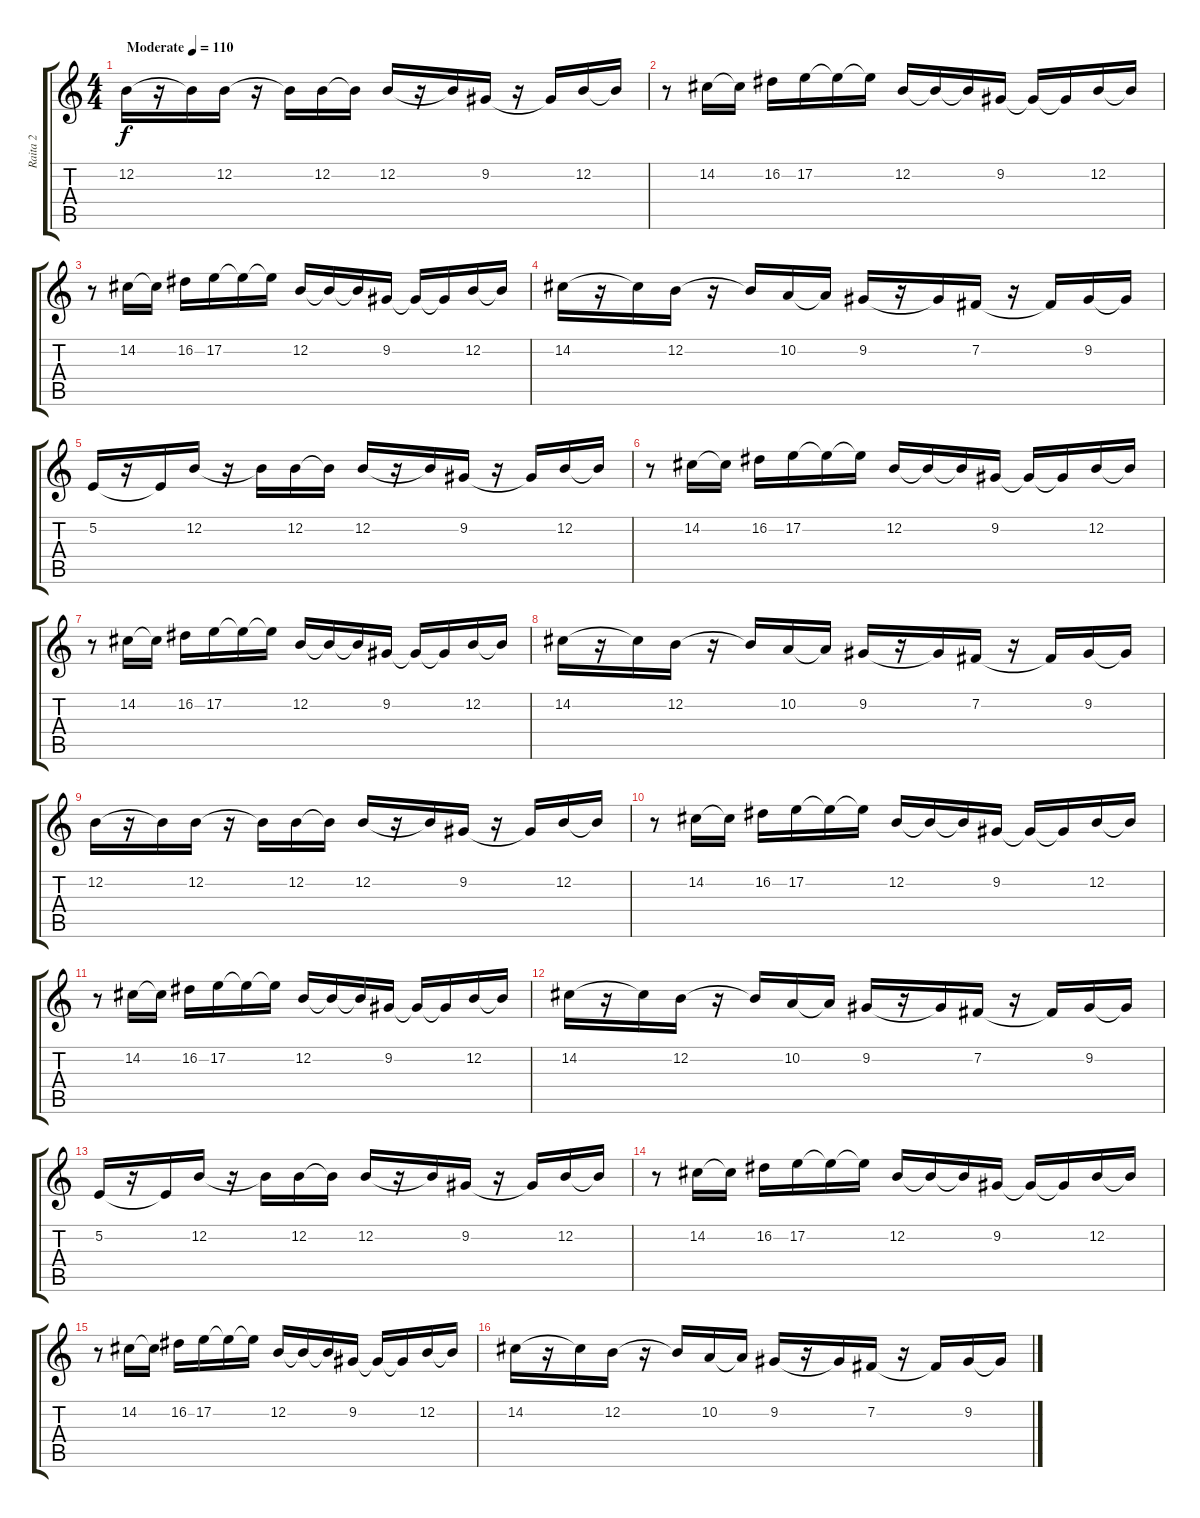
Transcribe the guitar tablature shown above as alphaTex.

\track ("Raita 2" "Raita 2") {instrument flute}
\staff {score tabs}
\tuning (E4 B3 G3 D3 A2 E2) {hide}
\ts (4 4)
\tempo (110 "Moderate")
\clef g2
\ks c
12.2.16{dy f instrument flute} r.16 12.2{t}.16 12.2.16 r.16 12.2{t}.16 12.2.16 12.2{t}.16 12.2.16 r.16 12.2{t}.16 9.2.16 r.16 9.2{t}.16 12.2.16 12.2{t}.16 |
r.8 14.2.16 14.2{t}.16 16.2.16 17.2.16 17.2{t}.16 17.2{t}.16 12.2.16 12.2{t}.16 12.2{t}.16 9.2.16 9.2{t}.16 9.2{t}.16 12.2.16 12.2{t}.16 |
r.8 14.2.16 14.2{t}.16 16.2.16 17.2.16 17.2{t}.16 17.2{t}.16 12.2.16 12.2{t}.16 12.2{t}.16 9.2.16 9.2{t}.16 9.2{t}.16 12.2.16 12.2{t}.16 |
14.2.16 r.16 14.2{t}.16 12.2.16 r.16 12.2{t}.16 10.2.16 10.2{t}.16 9.2.16 r.16 9.2{t}.16 7.2.16 r.16 7.2{t}.16 9.2.16 9.2{t}.16 |
5.2.16 r.16 5.2{t}.16 12.2.16 r.16 12.2{t}.16 12.2.16 12.2{t}.16 12.2.16 r.16 12.2{t}.16 9.2.16 r.16 9.2{t}.16 12.2.16 12.2{t}.16 |
r.8 14.2.16 14.2{t}.16 16.2.16 17.2.16 17.2{t}.16 17.2{t}.16 12.2.16 12.2{t}.16 12.2{t}.16 9.2.16 9.2{t}.16 9.2{t}.16 12.2.16 12.2{t}.16 |
r.8 14.2.16 14.2{t}.16 16.2.16 17.2.16 17.2{t}.16 17.2{t}.16 12.2.16 12.2{t}.16 12.2{t}.16 9.2.16 9.2{t}.16 9.2{t}.16 12.2.16 12.2{t}.16 |
14.2.16 r.16 14.2{t}.16 12.2.16 r.16 12.2{t}.16 10.2.16 10.2{t}.16 9.2.16 r.16 9.2{t}.16 7.2.16 r.16 7.2{t}.16 9.2.16 9.2{t}.16 |
12.2.16 r.16 12.2{t}.16 12.2.16 r.16 12.2{t}.16 12.2.16 12.2{t}.16 12.2.16 r.16 12.2{t}.16 9.2.16 r.16 9.2{t}.16 12.2.16 12.2{t}.16 |
r.8 14.2.16 14.2{t}.16 16.2.16 17.2.16 17.2{t}.16 17.2{t}.16 12.2.16 12.2{t}.16 12.2{t}.16 9.2.16 9.2{t}.16 9.2{t}.16 12.2.16 12.2{t}.16 |
r.8 14.2.16 14.2{t}.16 16.2.16 17.2.16 17.2{t}.16 17.2{t}.16 12.2.16 12.2{t}.16 12.2{t}.16 9.2.16 9.2{t}.16 9.2{t}.16 12.2.16 12.2{t}.16 |
14.2.16 r.16 14.2{t}.16 12.2.16 r.16 12.2{t}.16 10.2.16 10.2{t}.16 9.2.16 r.16 9.2{t}.16 7.2.16 r.16 7.2{t}.16 9.2.16 9.2{t}.16 |
5.2.16 r.16 5.2{t}.16 12.2.16 r.16 12.2{t}.16 12.2.16 12.2{t}.16 12.2.16 r.16 12.2{t}.16 9.2.16 r.16 9.2{t}.16 12.2.16 12.2{t}.16 |
r.8 14.2.16 14.2{t}.16 16.2.16 17.2.16 17.2{t}.16 17.2{t}.16 12.2.16 12.2{t}.16 12.2{t}.16 9.2.16 9.2{t}.16 9.2{t}.16 12.2.16 12.2{t}.16 |
r.8 14.2.16 14.2{t}.16 16.2.16 17.2.16 17.2{t}.16 17.2{t}.16 12.2.16 12.2{t}.16 12.2{t}.16 9.2.16 9.2{t}.16 9.2{t}.16 12.2.16 12.2{t}.16 |
14.2.16 r.16 14.2{t}.16 12.2.16 r.16 12.2{t}.16 10.2.16 10.2{t}.16 9.2.16 r.16 9.2{t}.16 7.2.16 r.16 7.2{t}.16 9.2.16 9.2{t}.16
